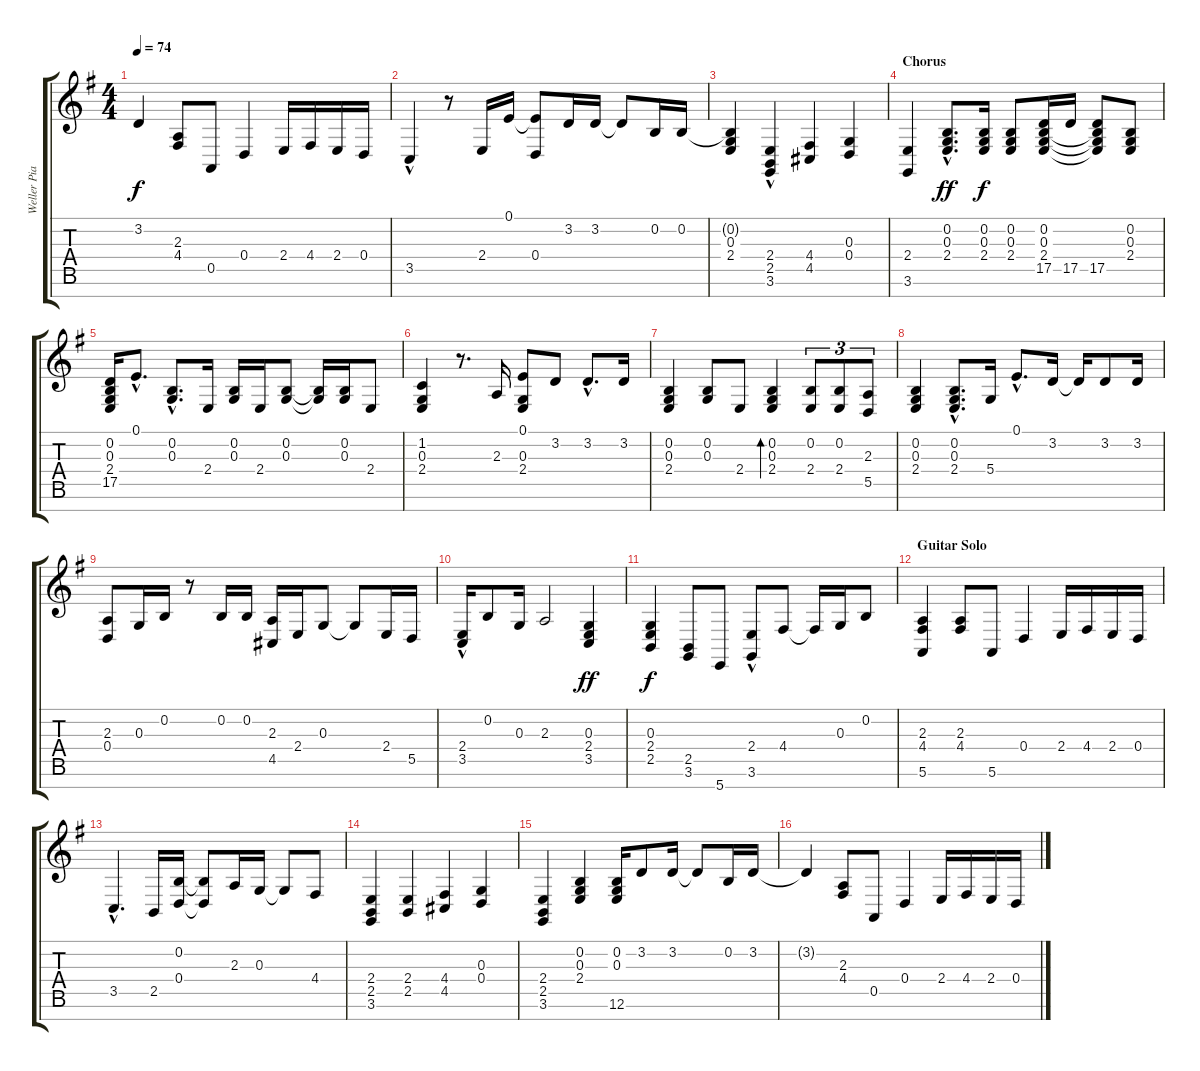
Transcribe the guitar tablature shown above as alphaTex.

\track ("Weller Piano Right" "Weller Pia") {instrument acousticgrandpiano}
\staff {score tabs}
\tuning (E4 B3 G3 D3 A2 E2 B1) {hide}
\ts (4 4)
\tempo 74
\clef g2
\ks g
3.2{t}.4{dy f} (2.3 4.4).8 0.5.8 0.4.4 2.4.16 4.4.16 2.4.16 0.4.16 |
3.5{hac}.4 r.8 2.4.16 0.1.16 (0.1{t} 0.4).8 3.2.16 3.2.16 3.2{t}.8 0.2.16 0.2.16 |
(0.2{t} 0.3 2.4).4 (2.4 2.5 3.6{hac}).4 (4.4 4.5).4 (0.3 0.4).4 |
\section ("" "Chorus")
(2.4 3.6).4 (0.2{hac} 0.3{hac} 2.4{hac}).8{d dy ff} (0.2 0.3 2.4).16{dy f} (0.2 0.3 2.4).8 (0.2 0.3 2.4 17.5).16 17.5.16 (0.2{t} 0.3{t} 2.4{t} 17.5).8 (0.2 0.3 2.4).8 |
(0.2 0.3 2.4 17.5).16 0.1{hac}.8{d} (0.2{hac} 0.3{hac}).8{d} 2.4.16 (0.2 0.3).16 2.4.16 (0.2 0.3).8 (0.2{t} 0.3{t}).16 (0.2 0.3).16 2.4.8 |
(1.2 0.3 2.4).4 r.8{d} 2.3.16 (0.1 0.3 2.4).8 3.2.8 3.2{hac}.8{d} 3.2.16 |
(0.2 0.3 2.4).4 (0.2 0.3).8 2.4.8 (0.2 0.3 2.4).4{bd 240} (0.2 2.4).8{tu (3 2)} (0.2 2.4).8{tu (3 2)} (2.3 5.5).8{tu (3 2)} |
(0.2 0.3 2.4).4 (0.2{hac} 0.3{hac} 2.4{hac}).8{d} 5.4.16 0.1{hac}.8{d} 3.2.16 3.2{t}.16 3.2.8 3.2.16 |
(2.3 0.4).8 0.3.16 0.2.16 r.8 0.2.16 0.2.16 (2.3 4.5).16 2.4.16 0.3.8 0.3{t}.8 2.4.16 5.5.16 |
(2.4{hac} 3.5{hac}).16 0.2.8 0.3.16 2.3.2 (0.3 2.4 3.5).4{dy ff} |
(0.3 2.4 2.5).4{dy f} (2.5 3.6).8 5.7.8 (2.4 3.6{hac}).8 4.4.8 4.4{t}.16 0.3.16 0.2.8 |
\section ("" "Guitar Solo")
(2.3 4.4 5.6).4 (2.3 4.4).8 5.6.8 0.4.4 2.4.16 4.4.16 2.4.16 0.4.16 |
3.5{hac}.4{d} 2.5.16 (0.2 0.4).16 (0.2{t} 0.4{t}).8 2.3.16 0.3.16 0.3{t}.8 4.4.8 |
(2.4 2.5 3.6).4 (2.4 2.5).4 (4.4 4.5).4 (0.3 0.4).4 |
(2.4 2.5 3.6).4 (0.2 0.3 2.4).4 (0.2 0.3 12.6).16 3.2.8 3.2.16 3.2{t}.8 0.2.16 3.2.16 |
3.2{t}.4 (2.3 4.4).8 0.5.8 0.4.4 2.4.16 4.4.16 2.4.16 0.4.16
